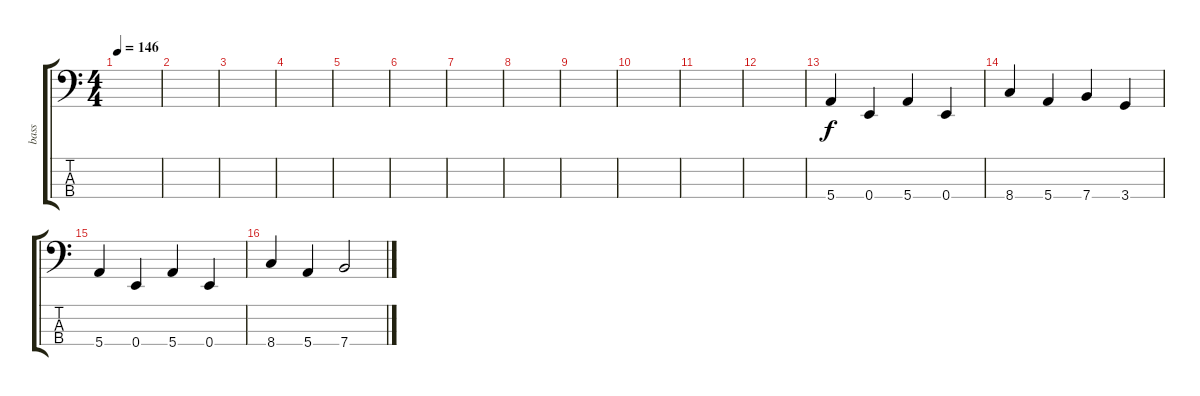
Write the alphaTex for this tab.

\track ("bass" "bass") {instrument electricbasspick}
\staff {score tabs}
\tuning (G2 D2 A1 E1) {hide}
\ts (4 4)
\tempo 146
\clef f4
\ks c
|
|
|
|
|
|
|
|
|
|
|
|
5.4.4 0.4.4 5.4.4 0.4.4 |
8.4.4 5.4.4 7.4.4 3.4.4 |
5.4.4 0.4.4 5.4.4 0.4.4 |
8.4.4 5.4.4 7.4.2
